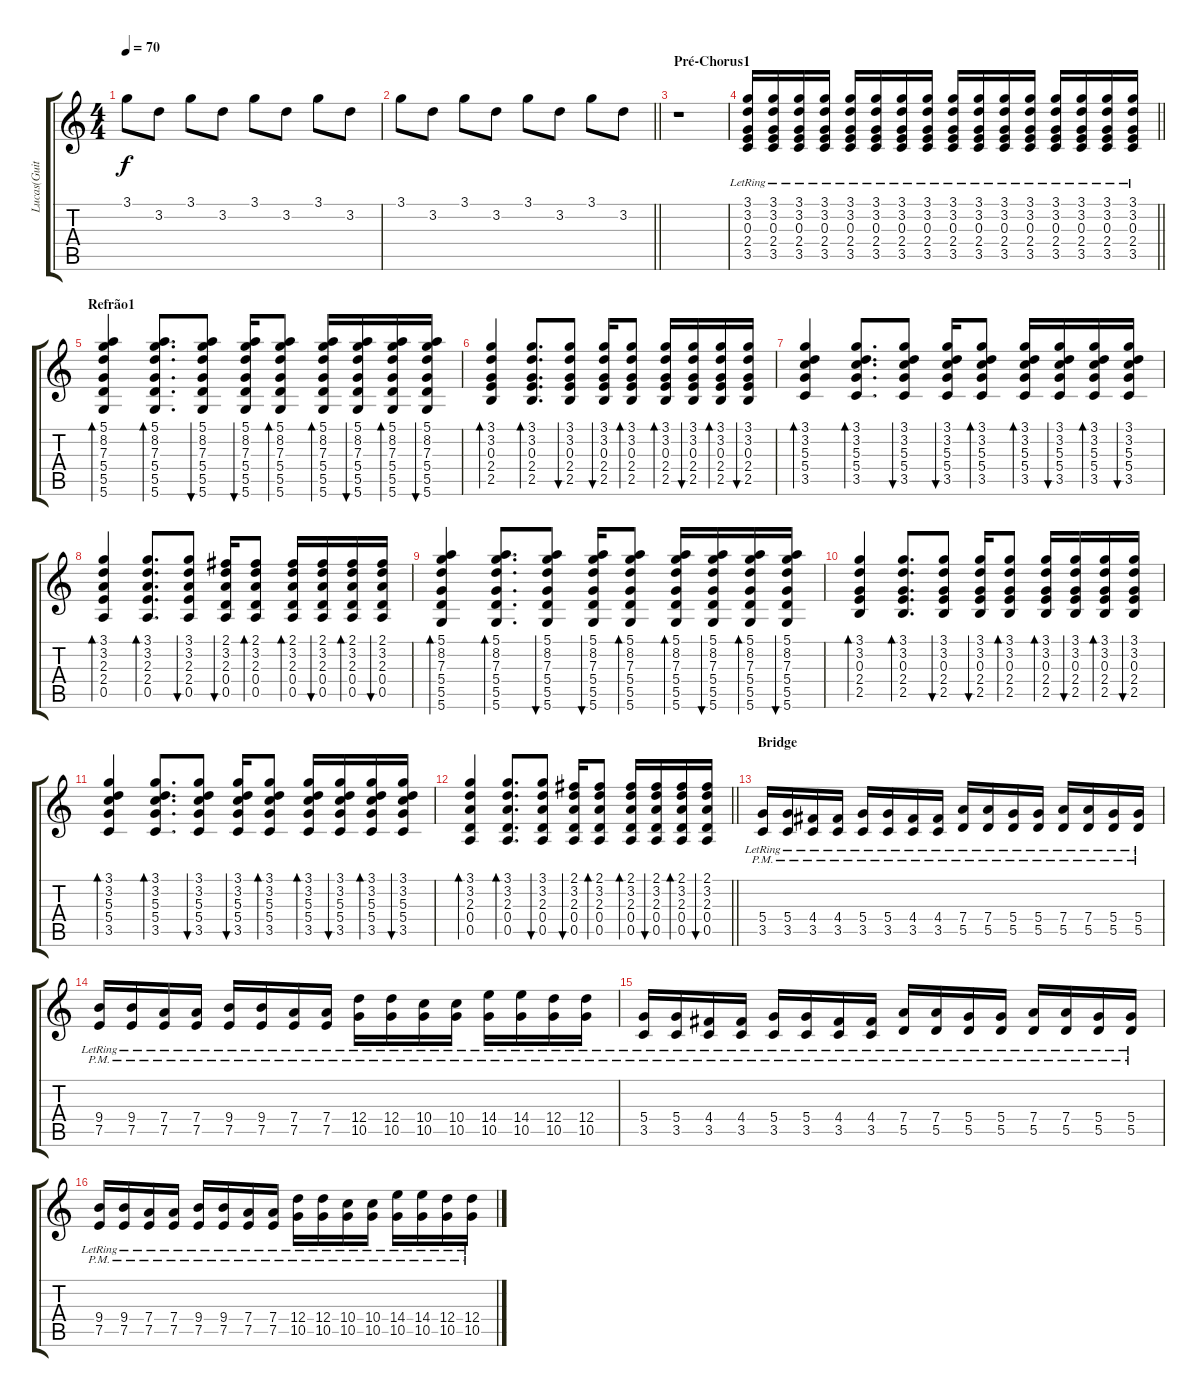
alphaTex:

\track ("Lucas(Guitarra)" "Lucas(Guit") {instrument acousticguitarsteel}
\staff {score tabs}
\tuning (E4 B3 G3 D3 A2 D2) {hide}
\ts (4 4)
\tempo 70
\clef g2
\ks c
3.1.8{dy f} 3.2.8 3.1.8 3.2.8 3.1.8 3.2.8 3.1.8 3.2.8 |
\barLineRight lightlight
3.1.8 3.2.8 3.1.8 3.2.8 3.1.8 3.2.8 3.1.8 3.2.8 |
\section ("" "Pré-Chorus1")
r.1{volume 0 instrument acousticguitarsteel} |
\barLineRight lightlight
(3.1 3.2 0.3 2.4{lr} 3.5{lr}).16{volume 12} (3.1 3.2 0.3 2.4{lr} 3.5{lr}).16 (3.1 3.2 0.3 2.4{lr} 3.5{lr}).16 (3.1 3.2 0.3 2.4{lr} 3.5{lr}).16 (3.1 3.2 0.3 2.4{lr} 3.5{lr}).16 (3.1 3.2 0.3 2.4{lr} 3.5{lr}).16 (3.1 3.2 0.3 2.4{lr} 3.5{lr}).16 (3.1 3.2 0.3 2.4{lr} 3.5{lr}).16 (3.1 3.2 0.3 2.4{lr} 3.5{lr}).16 (3.1 3.2 0.3 2.4{lr} 3.5{lr}).16 (3.1 3.2 0.3 2.4{lr} 3.5{lr}).16 (3.1 3.2 0.3 2.4{lr} 3.5{lr}).16 (3.1 3.2 0.3 2.4{lr} 3.5{lr}).16 (3.1 3.2 0.3 2.4{lr} 3.5{lr}).16 (3.1 3.2 0.3 2.4{lr} 3.5{lr}).16 (3.1 3.2 0.3 2.4{lr} 3.5{lr}).16 |
\section ("" "Refrão1")
(5.1 8.2 7.3 5.4 5.5 5.6).4{bd 30 volume 8 instrument acousticguitarsteel} (5.1 8.2 7.3 5.4 5.5 5.6).8{d bd 30} (5.1 8.2 7.3 5.4 5.5 5.6).8{bu 30} (5.1 8.2 7.3 5.4 5.5 5.6).16{bu 30} (5.1 8.2 7.3 5.4 5.5 5.6).8{bd 30} (5.1 8.2 7.3 5.4 5.5 5.6).16{bd 30} (5.1 8.2 7.3 5.4 5.5 5.6).16{bu 30} (5.1 8.2 7.3 5.4 5.5 5.6).16{bd 30} (5.1 8.2 7.3 5.4 5.5 5.6).16{bu 30} |
(3.1 3.2 0.3 2.4 2.5).4{bd 30} (3.1 3.2 0.3 2.4 2.5).8{d bd 30} (3.1 3.2 0.3 2.4 2.5).8{bu 30} (3.1 3.2 0.3 2.4 2.5).16{bu 30} (3.1 3.2 0.3 2.4 2.5).8{bd 30} (3.1 3.2 0.3 2.4 2.5).16{bd 30} (3.1 3.2 0.3 2.4 2.5).16{bu 30} (3.1 3.2 0.3 2.4 2.5).16{bd 30} (3.1 3.2 0.3 2.4 2.5).16{bu 30} |
(3.1 3.2 5.3 5.4 3.5).4{bd 30} (3.1 3.2 5.3 5.4 3.5).8{d bd 30} (3.1 3.2 5.3 5.4 3.5).8{bu 30} (3.1 3.2 5.3 5.4 3.5).16{bu 30} (3.1 3.2 5.3 5.4 3.5).8{bd 30} (3.1 3.2 5.3 5.4 3.5).16{bd 30} (3.1 3.2 5.3 5.4 3.5).16{bu 30} (3.1 3.2 5.3 5.4 3.5).16{bd 30} (3.1 3.2 5.3 5.4 3.5).16{bu 30} |
(3.1 3.2 2.3 2.4 0.5).4{bd 30} (3.1 3.2 2.3 2.4 0.5).8{d bd 30} (3.1 3.2 2.3 2.4 0.5).8{bu 30} (2.1 3.2 2.3 0.4 0.5).16{bu 30} (2.1 3.2 2.3 0.4 0.5).8{bd 30} (2.1 3.2 2.3 0.4 0.5).16{bd 30} (2.1 3.2 2.3 0.4 0.5).16{bu 30} (2.1 3.2 2.3 0.4 0.5).16{bd 30} (2.1 3.2 2.3 0.4 0.5).16{bu 30} |
(5.1 8.2 7.3 5.4 5.5 5.6).4{bd 30} (5.1 8.2 7.3 5.4 5.5 5.6).8{d bd 30} (5.1 8.2 7.3 5.4 5.5 5.6).8{bu 30} (5.1 8.2 7.3 5.4 5.5 5.6).16{bu 30} (5.1 8.2 7.3 5.4 5.5 5.6).8{bd 30} (5.1 8.2 7.3 5.4 5.5 5.6).16{bd 30} (5.1 8.2 7.3 5.4 5.5 5.6).16{bu 30} (5.1 8.2 7.3 5.4 5.5 5.6).16{bd 30} (5.1 8.2 7.3 5.4 5.5 5.6).16{bu 30} |
(3.1 3.2 0.3 2.4 2.5).4{bd 30} (3.1 3.2 0.3 2.4 2.5).8{d bd 30} (3.1 3.2 0.3 2.4 2.5).8{bu 30} (3.1 3.2 0.3 2.4 2.5).16{bu 30} (3.1 3.2 0.3 2.4 2.5).8{bd 30} (3.1 3.2 0.3 2.4 2.5).16{bd 30} (3.1 3.2 0.3 2.4 2.5).16{bu 30} (3.1 3.2 0.3 2.4 2.5).16{bd 30} (3.1 3.2 0.3 2.4 2.5).16{bu 30} |
(3.1 3.2 5.3 5.4 3.5).4{bd 30} (3.1 3.2 5.3 5.4 3.5).8{d bd 30} (3.1 3.2 5.3 5.4 3.5).8{bu 30} (3.1 3.2 5.3 5.4 3.5).16{bu 30} (3.1 3.2 5.3 5.4 3.5).8{bd 30} (3.1 3.2 5.3 5.4 3.5).16{bd 30} (3.1 3.2 5.3 5.4 3.5).16{bu 30} (3.1 3.2 5.3 5.4 3.5).16{bd 30} (3.1 3.2 5.3 5.4 3.5).16{bu 30} |
\barLineRight lightlight
(3.1 3.2 2.3 0.4 0.5).4{bd 30} (3.1 3.2 2.3 0.4 0.5).8{d bd 30} (3.1 3.2 2.3 0.4 0.5).8{bu 30} (2.1 3.2 2.3 0.4 0.5).16{bu 30} (2.1 3.2 2.3 0.4 0.5).8{bd 30} (2.1 3.2 2.3 0.4 0.5).16{bd 30} (2.1 3.2 2.3 0.4 0.5).16{bu 30} (2.1 3.2 2.3 0.4 0.5).16{bd 30} (2.1 3.2 2.3 0.4 0.5).16{bu 30} |
\section ("" "Bridge")
(5.4{pm lr} 3.5{pm lr}).16{volume 12 instrument acousticguitarsteel} (5.4{pm lr} 3.5{pm lr}).16 (4.4{pm lr} 3.5{pm lr}).16 (4.4{pm lr} 3.5{pm lr}).16 (5.4{pm lr} 3.5{pm lr}).16 (5.4{pm lr} 3.5{pm lr}).16 (4.4{pm lr} 3.5{pm lr}).16 (4.4{pm lr} 3.5{pm lr}).16 (7.4{pm lr} 5.5{pm lr}).16 (7.4{pm lr} 5.5{pm lr}).16 (5.4{pm lr} 5.5{pm lr}).16 (5.4{pm lr} 5.5{pm lr}).16 (7.4{pm lr} 5.5{pm lr}).16 (7.4{pm lr} 5.5{pm lr}).16 (5.4{pm lr} 5.5{pm lr}).16 (5.4{pm lr} 5.5{pm lr}).16 |
(9.4{pm lr} 7.5{pm lr}).16 (9.4{pm lr} 7.5{pm lr}).16 (7.4{pm lr} 7.5{pm lr}).16 (7.4{pm lr} 7.5{pm lr}).16 (9.4{pm lr} 7.5{pm lr}).16 (9.4{pm lr} 7.5{pm lr}).16 (7.4{pm lr} 7.5{pm lr}).16 (7.4{pm lr} 7.5{pm lr}).16 (12.4{pm lr} 10.5{pm lr}).16 (12.4{pm lr} 10.5{pm lr}).16 (10.4{pm lr} 10.5{pm lr}).16 (10.4{pm lr} 10.5{pm lr}).16 (14.4{pm lr} 10.5{pm lr}).16 (14.4{pm lr} 10.5{pm lr}).16 (12.4{pm lr} 10.5{pm lr}).16 (12.4{pm lr} 10.5{pm lr}).16 |
(5.4{pm lr} 3.5{pm lr}).16 (5.4{pm lr} 3.5{pm lr}).16 (4.4{pm lr} 3.5{pm lr}).16 (4.4{pm lr} 3.5{pm lr}).16 (5.4{pm lr} 3.5{pm lr}).16 (5.4{pm lr} 3.5{pm lr}).16 (4.4{pm lr} 3.5{pm lr}).16 (4.4{pm lr} 3.5{pm lr}).16 (7.4{pm lr} 5.5{pm lr}).16 (7.4{pm lr} 5.5{pm lr}).16 (5.4{pm lr} 5.5{pm lr}).16 (5.4{pm lr} 5.5{pm lr}).16 (7.4{pm lr} 5.5{pm lr}).16 (7.4{pm lr} 5.5{pm lr}).16 (5.4{pm lr} 5.5{pm lr}).16 (5.4{pm lr} 5.5{pm lr}).16 |
(9.4{pm lr} 7.5{pm lr}).16 (9.4{pm lr} 7.5{pm lr}).16 (7.4{pm lr} 7.5{pm lr}).16 (7.4{pm lr} 7.5{pm lr}).16 (9.4{pm lr} 7.5{pm lr}).16 (9.4{pm lr} 7.5{pm lr}).16 (7.4{pm lr} 7.5{pm lr}).16 (7.4{pm lr} 7.5{pm lr}).16 (12.4{pm lr} 10.5{pm lr}).16 (12.4{pm lr} 10.5{pm lr}).16 (10.4{pm lr} 10.5{pm lr}).16 (10.4{pm lr} 10.5{pm lr}).16 (14.4{pm lr} 10.5{pm lr}).16 (14.4{pm lr} 10.5{pm lr}).16 (12.4{pm lr} 10.5{pm lr}).16 (12.4{pm lr} 10.5{pm lr}).16
